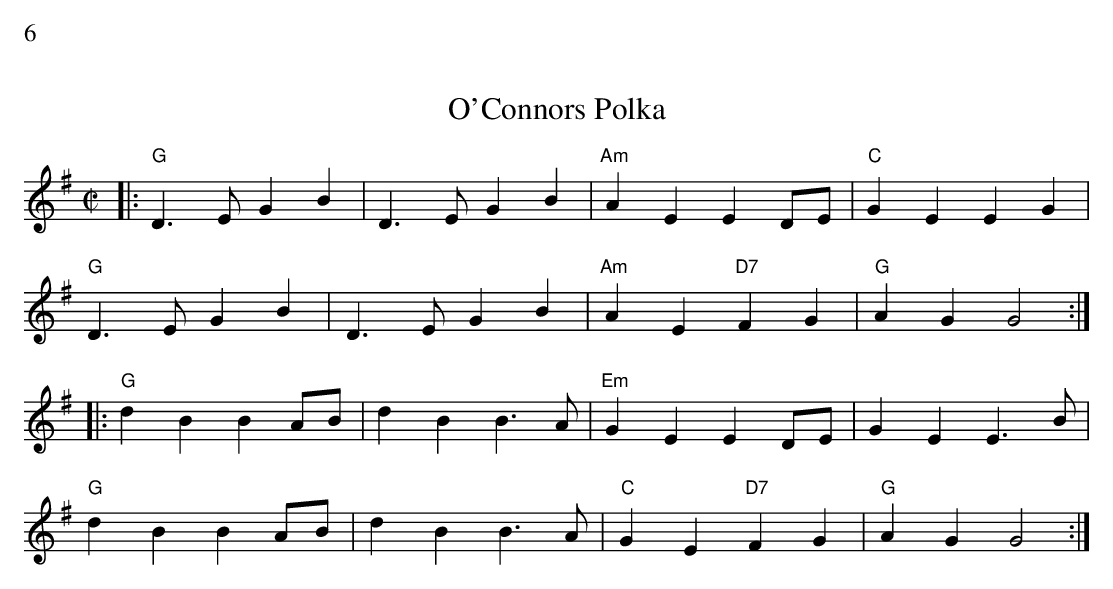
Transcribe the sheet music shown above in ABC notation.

X:1
%%text 6
T:O'Connors Polka
M:C|
L:1/4
K:G
|:"G"D>E GB|D>E GB|"Am"AE ED/E/|"C"GE EG|
"G"D>E GB|D>E GB|"Am"AE "D7"FG|"G"AG G2:|
|:"G"dB BA/B/|dB B>A|"Em"GE ED/E/|GE E>B|
"G"dB BA/B/|dB B>A|"C"GE "D7"FG|"G"AG G2:|
